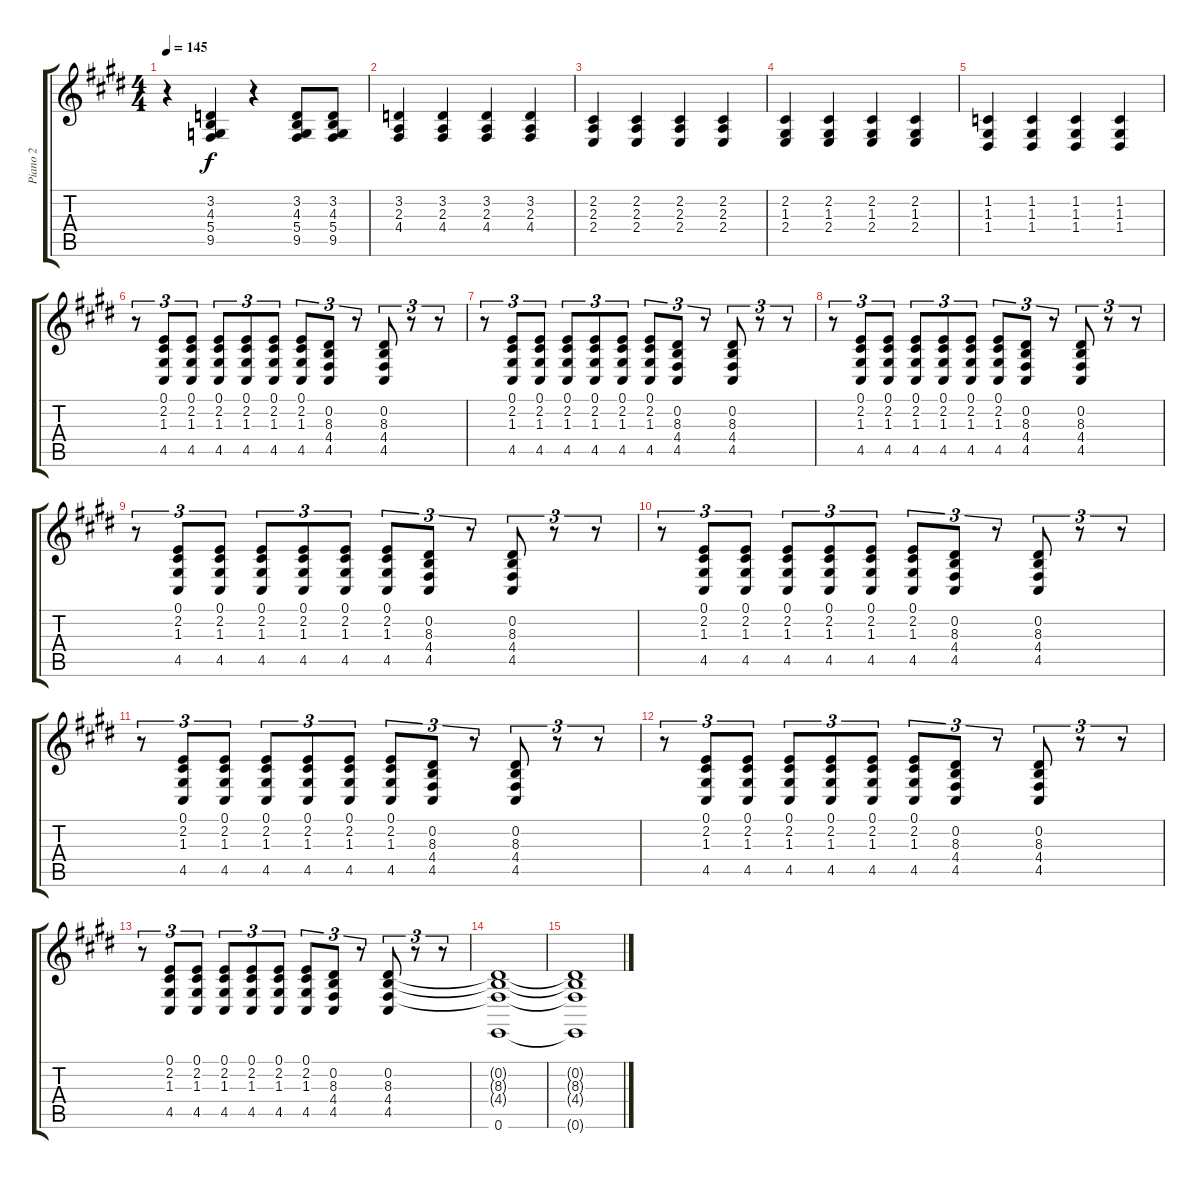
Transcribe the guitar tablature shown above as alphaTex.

\track ("Piano 2" "Piano 2") {solo instrument acousticgrandpiano}
\staff {score tabs}
\tuning (E4 B3 G3 D3 A2 E2) {hide}
\ts (4 4)
\tempo 145
\clef g2
\ks e
r.4{dy f} (3.2 4.3 5.4 9.5).4 r.4 (3.2 4.3 5.4 9.5).8 (3.2 4.3 5.4 9.5).8 |
(3.2 2.3 4.4).4 (3.2 2.3 4.4).4 (3.2 2.3 4.4).4 (3.2 2.3 4.4).4 |
(2.2 2.3 2.4).4 (2.2 2.3 2.4).4 (2.2 2.3 2.4).4 (2.2 2.3 2.4).4 |
(2.2 1.3 2.4).4 (2.2 1.3 2.4).4 (2.2 1.3 2.4).4 (2.2 1.3 2.4).4 |
(1.2 1.3 1.4).4 (1.2 1.3 1.4).4 (1.2 1.3 1.4).4 (1.2 1.3 1.4).4 |
r.8{tu (3 2)} (0.1 2.2 1.3 4.5).8{tu (3 2)} (0.1 2.2 1.3 4.5).8{tu (3 2)} (0.1 2.2 1.3 4.5).8{tu (3 2)} (0.1 2.2 1.3 4.5).8{tu (3 2)} (0.1 2.2 1.3 4.5).8{tu (3 2)} (0.1 2.2 1.3 4.5).8{tu (3 2)} (0.2 8.3 4.4 4.5).8{tu (3 2)} r.8{tu (3 2)} (0.2 8.3 4.4 4.5).8{tu (3 2)} r.8{tu (3 2)} r.8{tu (3 2)} |
r.8{tu (3 2)} (0.1 2.2 1.3 4.5).8{tu (3 2)} (0.1 2.2 1.3 4.5).8{tu (3 2)} (0.1 2.2 1.3 4.5).8{tu (3 2)} (0.1 2.2 1.3 4.5).8{tu (3 2)} (0.1 2.2 1.3 4.5).8{tu (3 2)} (0.1 2.2 1.3 4.5).8{tu (3 2)} (0.2 8.3 4.4 4.5).8{tu (3 2)} r.8{tu (3 2)} (0.2 8.3 4.4 4.5).8{tu (3 2)} r.8{tu (3 2)} r.8{tu (3 2)} |
r.8{tu (3 2)} (0.1 2.2 1.3 4.5).8{tu (3 2)} (0.1 2.2 1.3 4.5).8{tu (3 2)} (0.1 2.2 1.3 4.5).8{tu (3 2)} (0.1 2.2 1.3 4.5).8{tu (3 2)} (0.1 2.2 1.3 4.5).8{tu (3 2)} (0.1 2.2 1.3 4.5).8{tu (3 2)} (0.2 8.3 4.4 4.5).8{tu (3 2)} r.8{tu (3 2)} (0.2 8.3 4.4 4.5).8{tu (3 2)} r.8{tu (3 2)} r.8{tu (3 2)} |
r.8{tu (3 2)} (0.1 2.2 1.3 4.5).8{tu (3 2)} (0.1 2.2 1.3 4.5).8{tu (3 2)} (0.1 2.2 1.3 4.5).8{tu (3 2)} (0.1 2.2 1.3 4.5).8{tu (3 2)} (0.1 2.2 1.3 4.5).8{tu (3 2)} (0.1 2.2 1.3 4.5).8{tu (3 2)} (0.2 8.3 4.4 4.5).8{tu (3 2)} r.8{tu (3 2)} (0.2 8.3 4.4 4.5).8{tu (3 2)} r.8{tu (3 2)} r.8{tu (3 2)} |
r.8{tu (3 2)} (0.1 2.2 1.3 4.5).8{tu (3 2)} (0.1 2.2 1.3 4.5).8{tu (3 2)} (0.1 2.2 1.3 4.5).8{tu (3 2)} (0.1 2.2 1.3 4.5).8{tu (3 2)} (0.1 2.2 1.3 4.5).8{tu (3 2)} (0.1 2.2 1.3 4.5).8{tu (3 2)} (0.2 8.3 4.4 4.5).8{tu (3 2)} r.8{tu (3 2)} (0.2 8.3 4.4 4.5).8{tu (3 2)} r.8{tu (3 2)} r.8{tu (3 2)} |
r.8{tu (3 2)} (0.1 2.2 1.3 4.5).8{tu (3 2)} (0.1 2.2 1.3 4.5).8{tu (3 2)} (0.1 2.2 1.3 4.5).8{tu (3 2)} (0.1 2.2 1.3 4.5).8{tu (3 2)} (0.1 2.2 1.3 4.5).8{tu (3 2)} (0.1 2.2 1.3 4.5).8{tu (3 2)} (0.2 8.3 4.4 4.5).8{tu (3 2)} r.8{tu (3 2)} (0.2 8.3 4.4 4.5).8{tu (3 2)} r.8{tu (3 2)} r.8{tu (3 2)} |
r.8{tu (3 2)} (0.1 2.2 1.3 4.5).8{tu (3 2)} (0.1 2.2 1.3 4.5).8{tu (3 2)} (0.1 2.2 1.3 4.5).8{tu (3 2)} (0.1 2.2 1.3 4.5).8{tu (3 2)} (0.1 2.2 1.3 4.5).8{tu (3 2)} (0.1 2.2 1.3 4.5).8{tu (3 2)} (0.2 8.3 4.4 4.5).8{tu (3 2)} r.8{tu (3 2)} (0.2 8.3 4.4 4.5).8{tu (3 2)} r.8{tu (3 2)} r.8{tu (3 2)} |
r.8{tu (3 2)} (0.1 2.2 1.3 4.5).8{tu (3 2)} (0.1 2.2 1.3 4.5).8{tu (3 2)} (0.1 2.2 1.3 4.5).8{tu (3 2)} (0.1 2.2 1.3 4.5).8{tu (3 2)} (0.1 2.2 1.3 4.5).8{tu (3 2)} (0.1 2.2 1.3 4.5).8{tu (3 2)} (0.2 8.3 4.4 4.5).8{tu (3 2)} r.8{tu (3 2)} (0.2 8.3 4.4 4.5).8{tu (3 2)} r.8{tu (3 2)} r.8{tu (3 2)} |
(0.2{t} 8.3{t} 4.4{t} 0.6).1 |
(0.2{t} 8.3{t} 4.4{t} 0.6{t}).1
